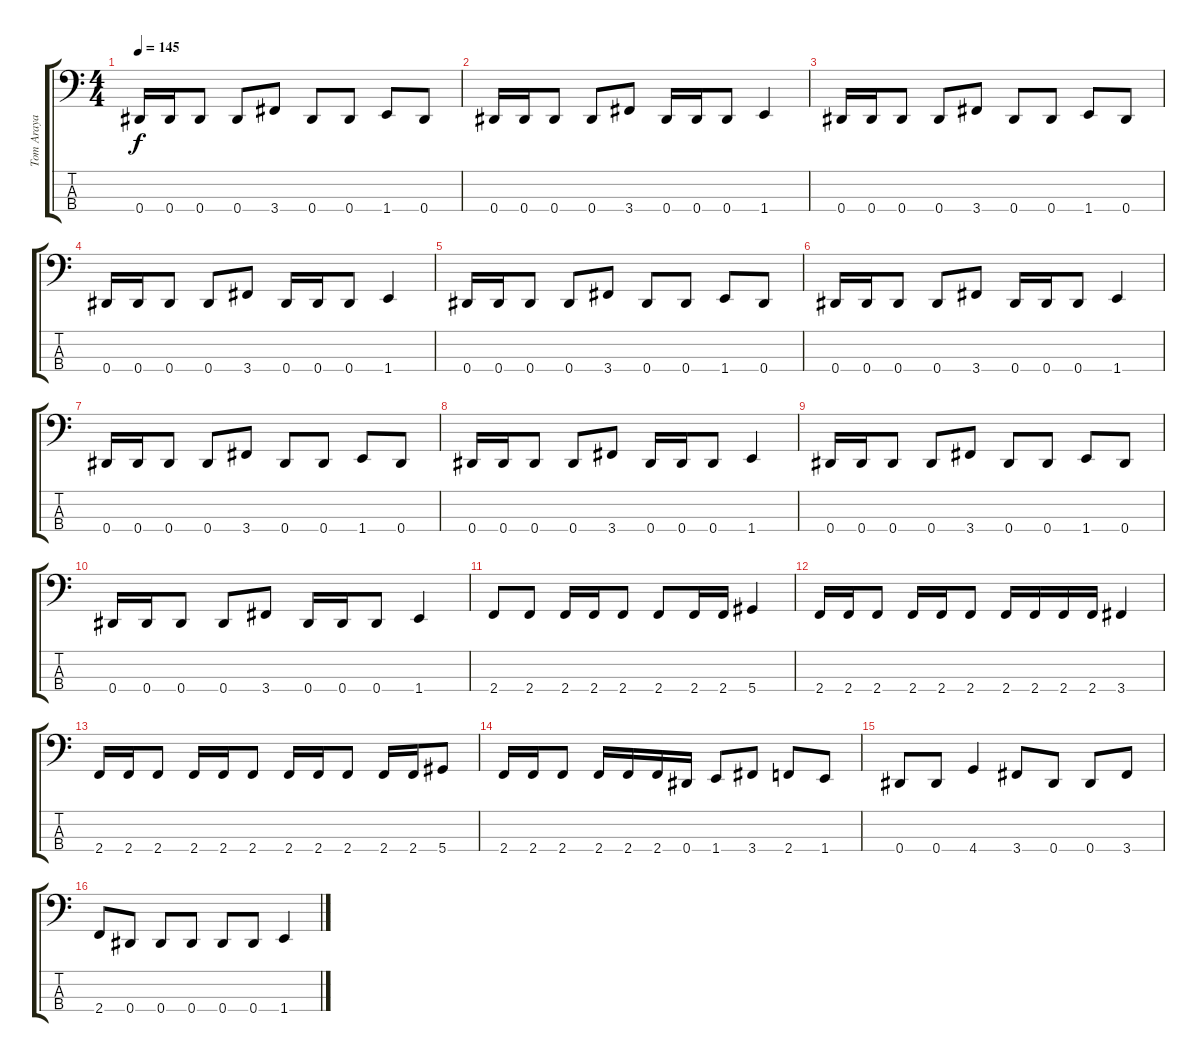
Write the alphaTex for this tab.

\track ("Tom Araya" "Tom Araya") {instrument electricbasspick}
\staff {score tabs}
\tuning (Gb2 Db2 Ab1 Eb1) {hide}
\ts (4 4)
\tempo 145
\clef f4
\ks c
0.4.16{dy f} 0.4.16 0.4.8 0.4.8 3.4.8 0.4.8 0.4.8 1.4.8 0.4.8 |
0.4.16 0.4.16 0.4.8 0.4.8 3.4.8 0.4.16 0.4.16 0.4.8 1.4.4 |
0.4.16 0.4.16 0.4.8 0.4.8 3.4.8 0.4.8 0.4.8 1.4.8 0.4.8 |
0.4.16 0.4.16 0.4.8 0.4.8 3.4.8 0.4.16 0.4.16 0.4.8 1.4.4 |
0.4.16 0.4.16 0.4.8 0.4.8 3.4.8 0.4.8 0.4.8 1.4.8 0.4.8 |
0.4.16 0.4.16 0.4.8 0.4.8 3.4.8 0.4.16 0.4.16 0.4.8 1.4.4 |
0.4.16 0.4.16 0.4.8 0.4.8 3.4.8 0.4.8 0.4.8 1.4.8 0.4.8 |
0.4.16 0.4.16 0.4.8 0.4.8 3.4.8 0.4.16 0.4.16 0.4.8 1.4.4 |
0.4.16 0.4.16 0.4.8 0.4.8 3.4.8 0.4.8 0.4.8 1.4.8 0.4.8 |
0.4.16 0.4.16 0.4.8 0.4.8 3.4.8 0.4.16 0.4.16 0.4.8 1.4.4 |
2.4.8 2.4.8 2.4.16 2.4.16 2.4.8 2.4.8 2.4.16 2.4.16 5.4.4 |
2.4.16 2.4.16 2.4.8 2.4.16 2.4.16 2.4.8 2.4.16 2.4.16 2.4.16 2.4.16 3.4.4 |
2.4.16 2.4.16 2.4.8 2.4.16 2.4.16 2.4.8 2.4.16 2.4.16 2.4.8 2.4.16 2.4.16 5.4.8 |
2.4.16 2.4.16 2.4.8 2.4.16 2.4.16 2.4.16 0.4.16 1.4.8 3.4.8 2.4.8 1.4.8 |
0.4.8 0.4.8 4.4.4 3.4.8 0.4.8 0.4.8 3.4.8 |
2.4.8 0.4.8 0.4.8 0.4.8 0.4.8 0.4.8 1.4.4
